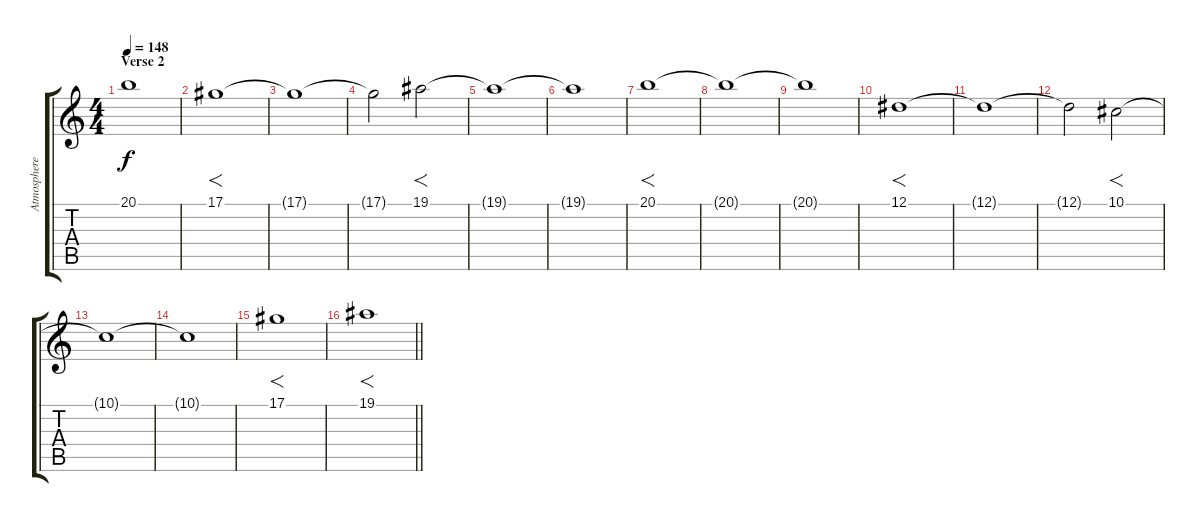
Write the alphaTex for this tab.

\track ("Atmosphere" "Atmosphere") {instrument pad2warm}
\staff {score tabs}
\tuning (Eb4 Bb3 Gb3 Db3 Ab2 Db2) {hide}
\ts (4 4)
\section ("" "Verse 2")
\tempo 148
\clef g2
\ks c
20.1{t}.1{dy f} |
17.1.1{f} |
17.1{t}.1 |
17.1{t}.2 19.1.2{f} |
19.1{t}.1 |
19.1{t}.1 |
20.1.1{f} |
20.1{t}.1 |
20.1{t}.1 |
12.1.1{f} |
12.1{t}.1 |
12.1{t}.2 10.1.2{f} |
10.1{t}.1 |
10.1{t}.1 |
17.1.1{f} |
\barLineRight lightlight
19.1.1{f}
